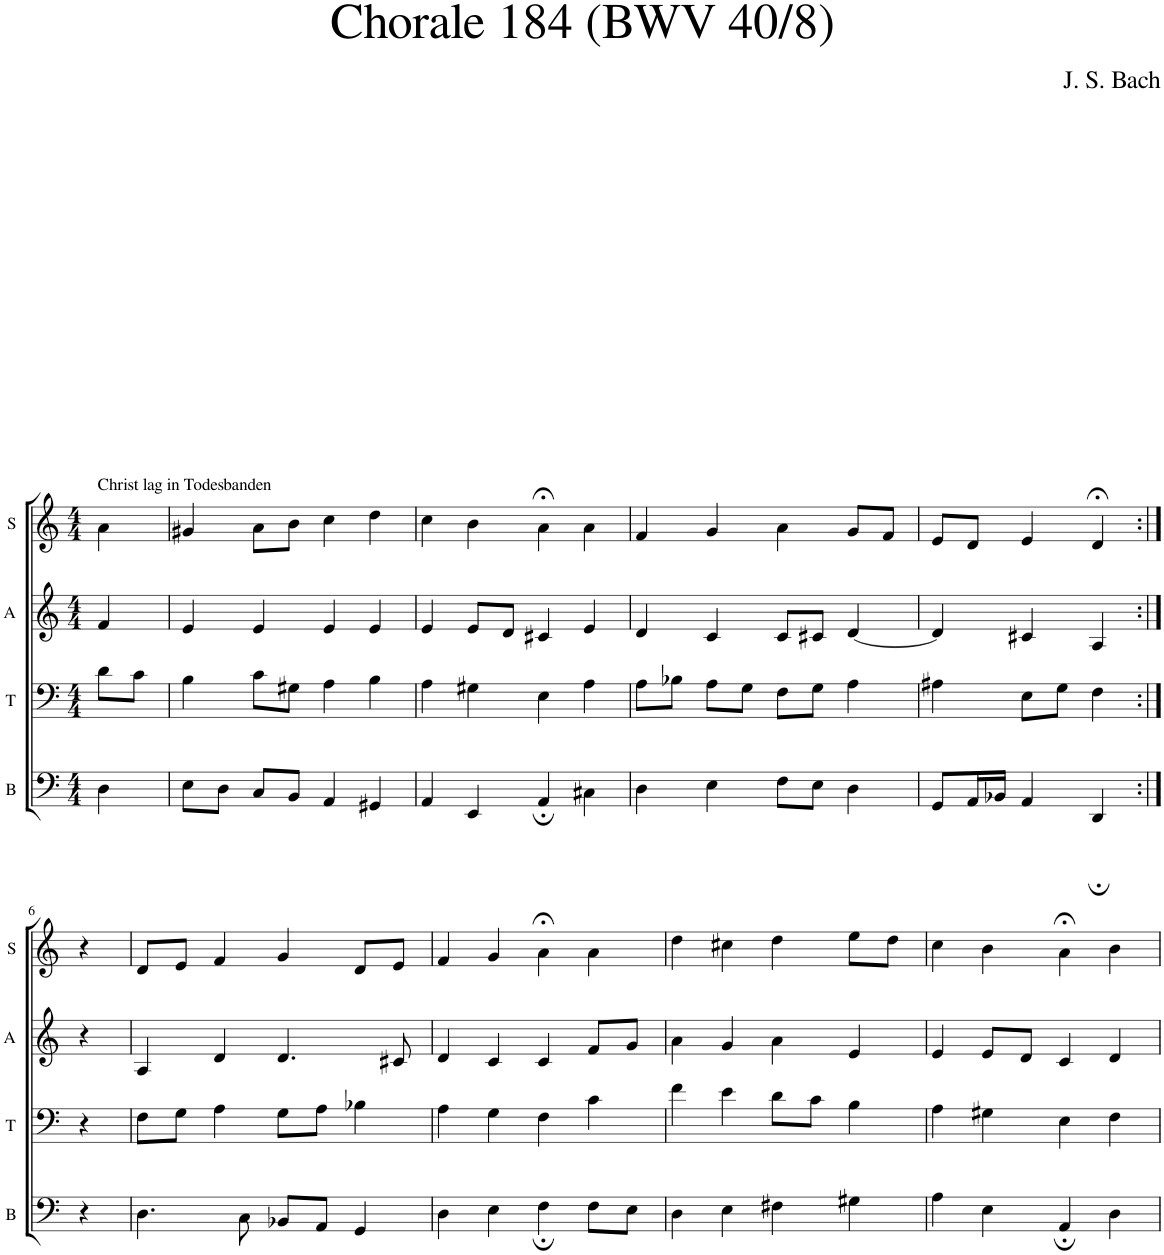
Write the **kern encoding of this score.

**kern	**kern	**kern	**kern
*part4	*part3	*part2	*part1
*staff4	*staff3	*staff2	*staff1
*I"B	*I"T	*I"A	*I"S
*I'B	*I'T	*I'A	*I'S
*clefF4	*clefF4	*clefG2	*clefG2
*k[]	*k[]	*k[]	*k[]
*M4/4	*M4/4	*M4/4	*M4/4
=1	=1	=1	=1
!	!	!	!LO:TX:a:t=Christ lag in Todesbanden
4D\	8d\L	4f/	4a\
.	8c\J	.	.
=2	=2	=2	=2
8E\L	4B\	4e/	4g#X/
8D\J	.	.	.
8C/L	8c\L	4e/	8a\L
8BB/J	8G#X\J	.	8b\J
4AA/	4A\	4e/	4cc\
4GG#X/	4B\	4e/	4dd\
=3	=3	=3	=3
4AA/	4A\	4e/	4cc\
4EE/	4G#X\	8e/L	4b\
.	.	8d/J	.
4AA;/	4E\	4c#X/	4a;<\
4C#X\	4A\	4e/	4a\
=4	=4	=4	=4
4D\	8A\L	4d/	4f/
.	8B-X\J	.	.
4E\	8A\L	4c/	4g/
.	8G\J	.	.
8F\L	8F\L	8c/L	4a\
8E\J	8G\J	8c#X/J	.
4D\	4A\	[4d/	8g/L
.	.	.	8f/J
=5	=5	=5	=5
8GG/L	4A#X\	4d/]	8e/L
16AA/L	.	.	8d/J
16BB-X/JJ	.	.	.
4AA/	8E\L	4c#X/	4e/
.	8G\J	.	.
4DD;/	4F\	4A/	4d;</
!!LO:LB:g=z
=6:|!	=6:|!	=6:|!	=6:|!
4r	4r	4r	4r
=7	=7	=7	=7
4.D\	8F\L	4A/	8d/L
.	8G\J	.	8e/J
.	4A\	4d/	4f/
8C\	.	.	.
8BB-X/L	8G\L	4.d/	4g/
8AA/J	8A\J	.	.
4GG/	4B-X\	.	8d/L
.	.	8c#X/	8e/J
=8	=8	=8	=8
4D\	4A\	4d/	4f/
4E\	4G\	4c/	4g/
4F;\	4F\	4c/	4a;<\
8F\L	4c\	8f/L	4a\
8E\J	.	8g/J	.
=9	=9	=9	=9
4D\	4f\	4a\	4dd\
4E\	4e\	4g/	4cc#X\
4F#X\	8d\L	4a\	4dd\
.	8c\J	.	.
4G#X\	4B\	4e/	8ee\L
.	.	.	8dd\J
=10	=10	=10	=10
4A\	4A\	4e/	4cc\
4E\	4G#X\	8e/L	4b\
.	.	8d/J	.
4AA;/	4E\	4c/	4a;<\
4D\	4F\	4d/	4b\
=	=	=	=
*-	*-	*-	*-
